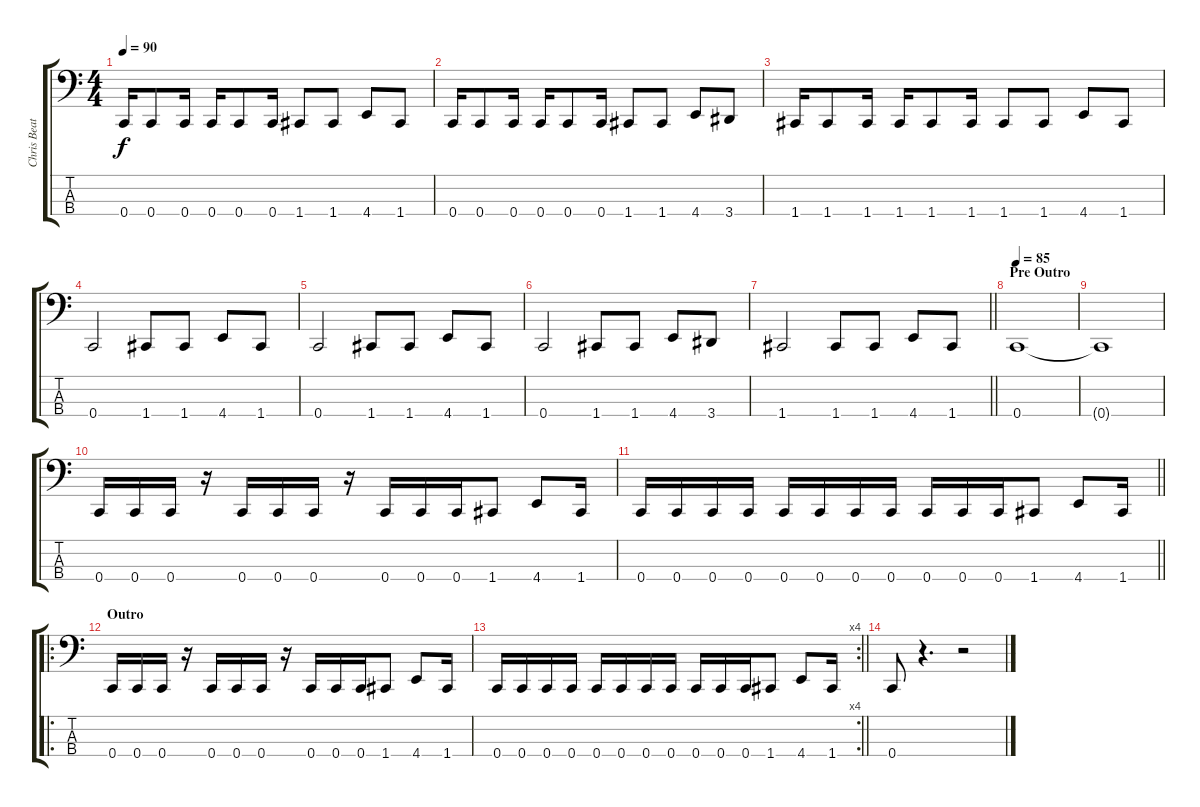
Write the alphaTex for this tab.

\track ("Chris Beattie" "Chris Beat") {instrument electricbasspick}
\staff {score tabs}
\tuning (F2 C2 G1 C1) {hide}
\ts (4 4)
\tempo 90
\clef f4
\ks c
0.4.16{dy f} 0.4.8 0.4.16 0.4.16 0.4.8 0.4.16 1.4.8 1.4.8 4.4.8 1.4.8 |
0.4.16 0.4.8 0.4.16 0.4.16 0.4.8 0.4.16 1.4.8 1.4.8 4.4.8 3.4.8 |
1.4.16 1.4.8 1.4.16 1.4.16 1.4.8 1.4.16 1.4.8 1.4.8 4.4.8 1.4.8 |
0.4.2 1.4.8 1.4.8 4.4.8 1.4.8 |
0.4.2 1.4.8 1.4.8 4.4.8 1.4.8 |
0.4.2 1.4.8 1.4.8 4.4.8 3.4.8 |
\barLineRight lightlight
1.4.2 1.4.8 1.4.8 4.4.8 1.4.8 |
\section ("" "Pre Outro")
\tempo 85
0.4.1 |
0.4{t}.1 |
0.4.16 0.4.16 0.4.16 r.16 0.4.16 0.4.16 0.4.16 r.16 0.4.16 0.4.16 0.4.16 1.4.8 4.4.8 1.4.16 |
\barLineRight lightlight
0.4.16 0.4.16 0.4.16 0.4.16 0.4.16 0.4.16 0.4.16 0.4.16 0.4.16 0.4.16 0.4.16 1.4.8 4.4.8 1.4.16 |
\ro
\section ("" "Outro")
0.4.16 0.4.16 0.4.16 r.16 0.4.16 0.4.16 0.4.16 r.16 0.4.16 0.4.16 0.4.16 1.4.8 4.4.8 1.4.16 |
\rc 4
\barLineRight lightlight
0.4.16 0.4.16 0.4.16 0.4.16 0.4.16 0.4.16 0.4.16 0.4.16 0.4.16 0.4.16 0.4.16 1.4.8 4.4.8 1.4.16 |
0.4.8 r.4{d} r.2
